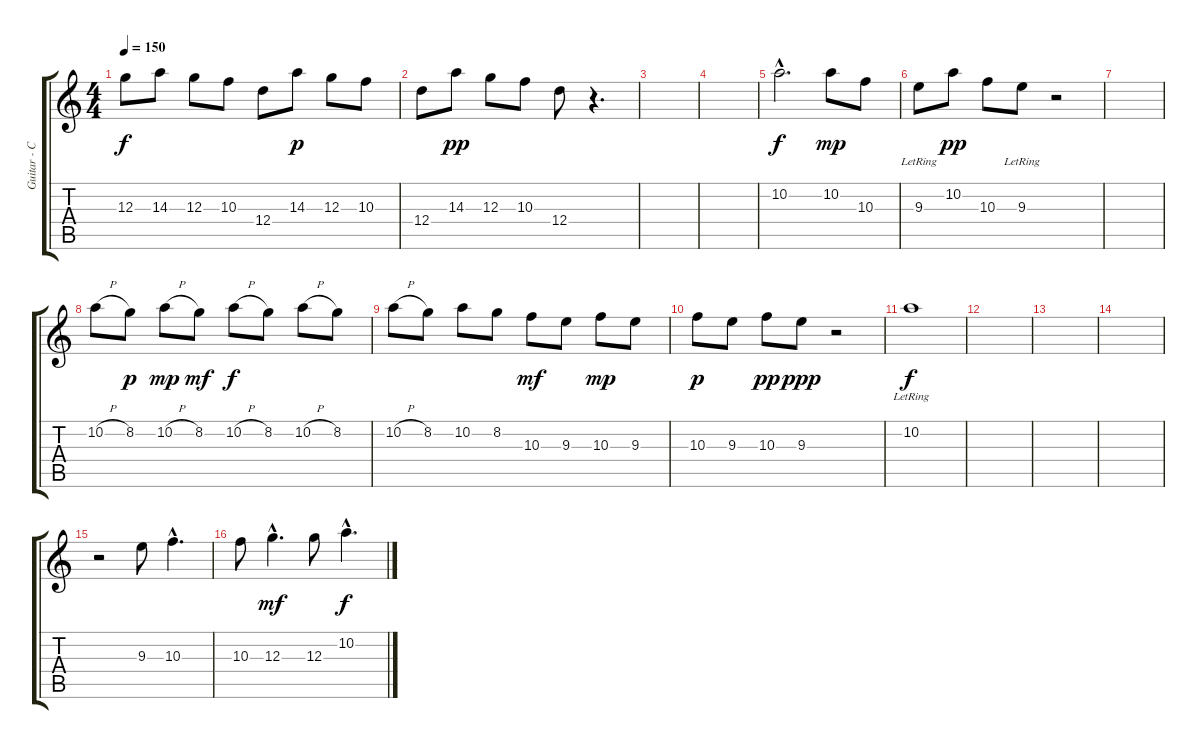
\track ("Guitar - Clean (Delay)" "Guitar - C") {instrument electricguitarjazz}
\staff {score tabs}
\tuning (E4 B3 G3 D3 A2 D2) {hide}
\ts (4 4)
\tempo 150
\clef g2
\ks c
12.3.8{dy f} 14.3.8 12.3.8 10.3.8 12.4.8 14.3.8{dy p} 12.3.8 10.3.8 |
12.4.8 14.3.8{dy pp} 12.3.8 10.3.8 12.4.8 r.4{d} |
|
|
10.2{hac}.2{d dy f} 10.2.8{dy mp} 10.3.8 |
9.3{lr}.8 10.2.8{dy pp} 10.3.8 9.3{lr}.8 r.2 |
|
10.2{h}.8 8.2.8{dy p} 10.2{h}.8{dy mp} 8.2.8{dy mf} 10.2{h}.8{dy f} 8.2.8 10.2{h}.8 8.2.8 |
10.2{h}.8 8.2.8 10.2.8 8.2.8 10.3.8{dy mf} 9.3.8 10.3.8{dy mp} 9.3.8 |
10.3.8{dy p} 9.3.8 10.3.8{dy pp} 9.3.8{dy ppp} r.2 |
10.2{lr}.1{dy f} |
|
|
|
r.2 9.3.8 10.3{hac}.4{d} |
10.3.8 12.3{hac}.4{d dy mf} 12.3.8 10.2{hac}.4{d dy f}
